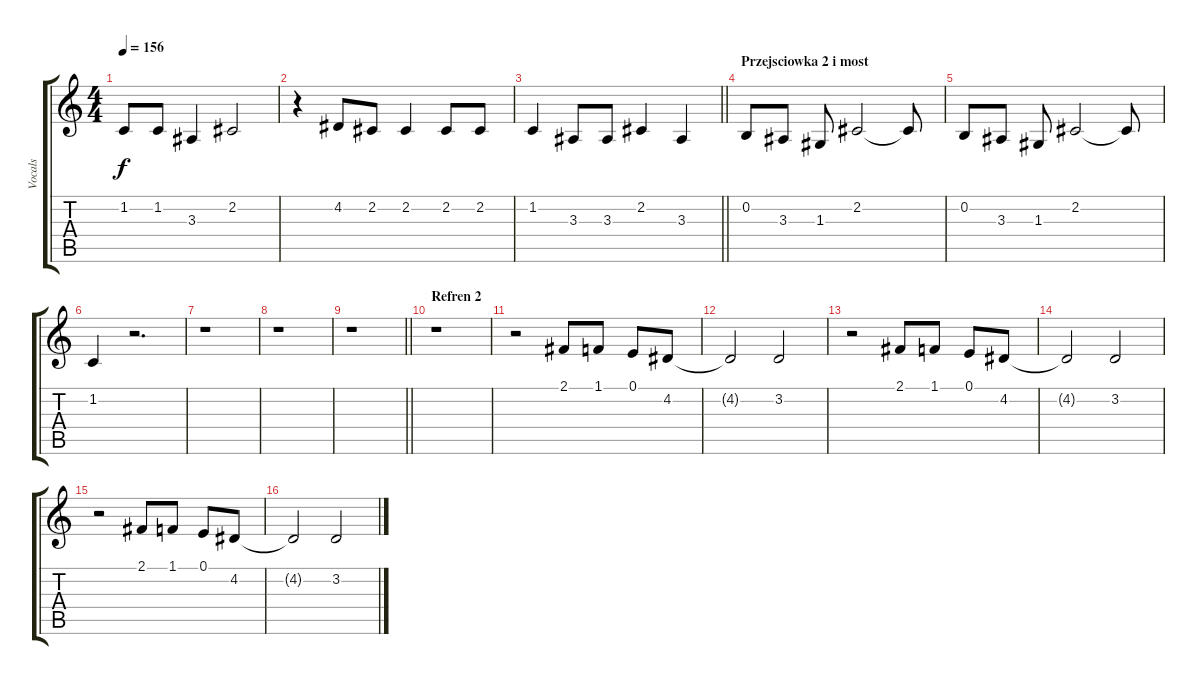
\track ("Vocals" "Vocals") {instrument synthstrings1}
\staff {score tabs}
\tuning (E4 B3 G3 D3 A2 E2) {hide}
\ts (4 4)
\tempo 156
\clef g2
\ks c
1.2.8{dy f} 1.2.8 3.3.4 2.2.2 |
r.4 4.2.8 2.2.8 2.2.4 2.2.8 2.2.8 |
\barLineRight lightlight
1.2.4 3.3.8 3.3.8 2.2.4 3.3.4 |
\section ("" "Przejsciowka 2 i most")
0.2.8 3.3.8 1.3.8 2.2.2 2.2{t}.8 |
0.2.8 3.3.8 1.3.8 2.2.2 2.2{t}.8 |
1.2.4 r.2{d} |
r.1 |
r.1 |
\barLineRight lightlight
r.1 |
\section ("" "Refren 2")
r.1 |
r.2 2.1.8 1.1.8 0.1.8 4.2.8 |
4.2{t}.2 3.2.2 |
r.2 2.1.8 1.1.8 0.1.8 4.2.8 |
4.2{t}.2 3.2.2 |
r.2 2.1.8 1.1.8 0.1.8 4.2.8 |
4.2{t}.2 3.2.2
